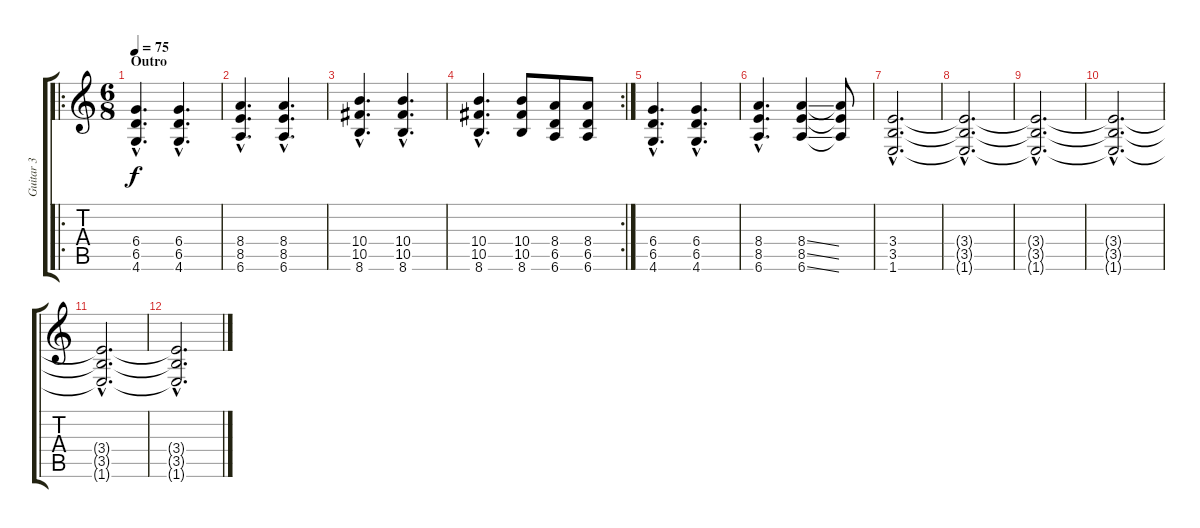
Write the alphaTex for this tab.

\track ("Guitar 3" "Guitar 3") {instrument distortionguitar}
\staff {score tabs}
\tuning (Eb4 Bb3 Gb3 Db3 Ab2 Eb2) {hide}
\ro
\ts (6 8)
\section ("" "Outro")
\tempo 75
\clef g2
\ks c
(6.4{hac} 6.5{hac} 4.6{hac}).4{d dy f} (6.4{hac} 6.5{hac} 4.6{hac}).4{d} |
(8.4{hac} 8.5{hac} 6.6{hac}).4{d} (8.4{hac} 8.5{hac} 6.6{hac}).4{d} |
(10.4{hac} 10.5{hac} 8.6{hac}).4{d} (10.4{hac} 10.5{hac} 8.6{hac}).4{d} |
\rc 2
(10.4{hac} 10.5{hac} 8.6{hac}).4{d} (10.4 10.5 8.6).8 (8.4 6.5 6.6).8 (8.4 6.5 6.6).8 |
(6.4{hac} 6.5{hac} 4.6{hac}).4{d} (6.4{hac} 6.5{hac} 4.6{hac}).4{d} |
(8.4{hac} 8.5{hac} 6.6{hac}).4{d} (8.4{ss} 8.5{ss} 6.6{ss}).4 (8.4{t} 8.5{t} 6.6{t}).8 |
(3.4{hac} 3.5{hac} 1.6{hac}).2{d} |
(3.4{hac t} 3.5{hac t} 1.6{hac t}).2{d} |
(3.4{hac t} 3.5{hac t} 1.6{hac t}).2{d} |
(3.4{hac t} 3.5{hac t} 1.6{hac t}).2{d} |
(3.4{hac t} 3.5{hac t} 1.6{hac t}).2{d volume 0} |
(3.4{hac t} 3.5{hac t} 1.6{hac t}).2{d}
